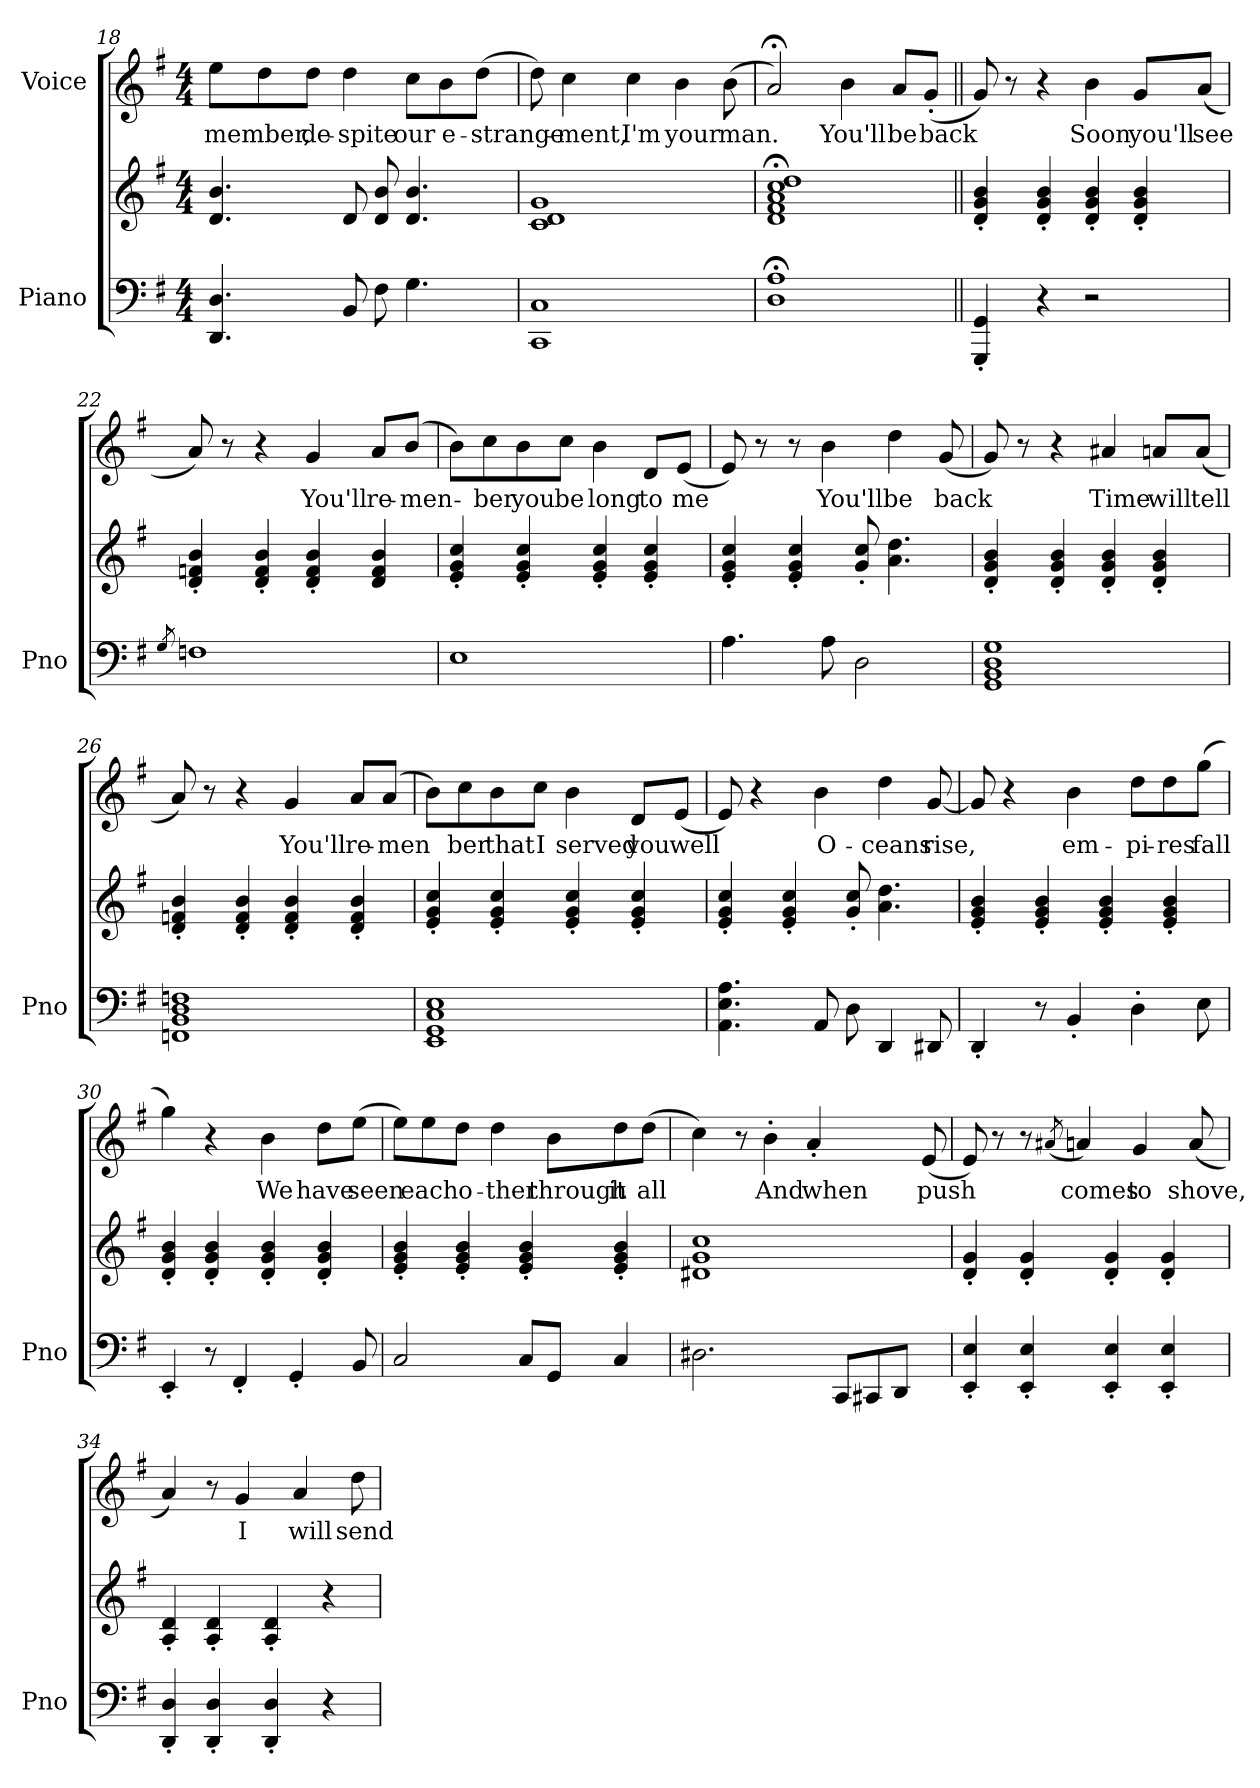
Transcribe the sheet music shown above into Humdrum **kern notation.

**kern	**kern	**kern	**text
*part2	*part2	*part1	*part1
*staff3	*staff2	*staff1	*staff1
*I"Piano	*	*I"Voice	*
*I'Pno	*	*	*
*clefF4	*clefG2	*clefG2	*
*k[f#]	*k[f#]	*k[f#]	*
*M4/4	*M4/4	*M4/4	*
=18	=18	=18	=18
!	!	!	!LO:LY:b
4.DD/ 4.D/	4.d/ 4.b/	8ee\L	-member,
.	.	8dd\	.
!	!	!	!LO:LY:b
.	.	8dd\J	de-
!	!	!	!LO:LY:b
8BB/	8d/	4dd\	-spite
8F#\	8d/ 8b/	.	.
!	!	!	!LO:LY:b
4.G\	4.d/ 4.b/	8cc\L	our
!	!	!	!LO:LY:b
.	.	8b\	e-
!	!	!	!LO:LY:b
.	.	(>8dd\J	-strange-
!!LO:LB:g=z
=19	=19	=19	=19
1CC 1C	1c 1d 1g	8dd\)	.
!	!	!	!LO:LY:b
.	.	4cc\	-ment,
!	!	!	!LO:LY:b
.	.	4cc\	I'm
!	!	!	!LO:LY:b
.	.	4b\	your
!	!	!	!LO:LY:b
.	.	(>8b\	man.
=20	=20	=20	=20
1D;< 1A;<	1d;< 1f#;< 1a;< 1cc;< 1dd;<	2a;</)	.
!	!	!	!LO:LY:b
.	.	4b\	You'll
!	!	!	!LO:LY:b
.	.	8a/L	be
!	!	!	!LO:LY:b
.	.	(<8g'/J	back
=21||	=21||	=21||	=21||
4GGG/' 4GG/'	4d/' 4g/' 4b/'	8g/)	.
.	.	8r	.
4r	4d/' 4g/' 4b/'	4r	.
!	!	!	!LO:LY:b
2r	4d/' 4g/' 4b/'	4b\	Soon
!	!	!	!LO:LY:b
.	4d/' 4g/' 4b/'	8g/L	you'll
!	!	!	!LO:LY:b
.	.	(<8a/J	see
=22	=22	=22	=22
8qG/	.	.	.
1Fn	4d/' 4fn/' 4b/'	8a/)	.
.	.	8r	.
.	4d/' 4f/' 4b/'	4r	.
!	!	!	!LO:LY:b
.	4d/' 4f/' 4b/'	4g/	You'll
!	!	!	!LO:LY:b
.	4d/ 4f/ 4b/	8a/L	re-
!	!	!	!LO:LY:b
.	.	(<8b/J	-men-
!!LO:LB:g=z
=23	=23	=23	=23
1E	4e/' 4g/' 4cc/'	8b\L)	.
!	!	!	!LO:LY:b
.	.	8cc\	-ber
!	!	!	!LO:LY:b
.	4e/' 4g/' 4cc/'	8b\	you
!	!	!	!LO:LY:b
.	.	8cc\J	be
!	!	!	!LO:LY:b
.	4e/' 4g/' 4cc/'	4b\	long
!	!	!	!LO:LY:b
.	4e/' 4g/' 4cc/'	8d/L	to
!	!	!	!LO:LY:b
.	.	(<8e/J	me
=24	=24	=24	=24
4.A\	4e/' 4g/' 4cc/'	8e/)	.
.	.	8r	.
.	4e/' 4g/' 4cc/'	8r	.
!	!	!	!LO:LY:b
8A\	.	4b\	You'll
2D\	8g/' 8cc/'	.	.
!	!	!	!LO:LY:b
.	4.a\ 4.dd\	4dd\	be
!	!	!	!LO:LY:b
.	.	(<8g/	back
=25	=25	=25	=25
1GG 1BB 1D 1G	4d/' 4g/' 4b/'	8g/)	.
.	.	8r	.
.	4d/' 4g/' 4b/'	4r	.
!	!	!	!LO:LY:b
.	4d/' 4g/' 4b/'	4a#X/	Time
!	!	!	!LO:LY:b
.	4d/' 4g/' 4b/'	8an/L	will
!	!	!	!LO:LY:b
.	.	(<8a/J	tell
=26	=26	=26	=26
1FFn 1BB 1D 1Fn	4d/' 4fn/' 4b/'	8a/)	.
.	.	8r	.
.	4d/' 4f/' 4b/'	4r	.
!	!	!	!LO:LY:b
.	4d/' 4f/' 4b/'	4g/	You'll
!	!	!	!LO:LY:b
.	4d/' 4f/' 4b/'	8a/L	re-
!	!	!	!LO:LY:b
.	.	(<8a/J	-men
!!LO:PB:g=z
=27	=27	=27	=27
1EE 1GG 1C 1E	4e/' 4g/' 4cc/'	8b\L)	.
!	!	!	!LO:LY:b
.	.	8cc\	ber
!	!	!	!LO:LY:b
.	4e/' 4g/' 4cc/'	8b\	that
!	!	!	!LO:LY:b
.	.	8cc\J	I
!	!	!	!LO:LY:b
.	4e/' 4g/' 4cc/'	4b\	served
!	!	!	!LO:LY:b
.	4e/' 4g/' 4cc/'	8d/L	you
!	!	!	!LO:LY:b
.	.	(<8e/J	well
=28	=28	=28	=28
4.AA\ 4.E\ 4.A\	4e/' 4g/' 4cc/'	8e/)	.
.	.	4r	.
.	4e/' 4g/' 4cc/'	.	.
!	!	!	!LO:LY:b
8AA/	.	4b\	O-
8D\	8g/' 8cc/'	.	.
!	!	!	!LO:LY:b
4DD/	4.a\ 4.dd\	4dd\	-ceans
!	!	!	!LO:LY:b
8DD#X/	.	[8g/	rise,
=29	=29	=29	=29
4DD'/	4e/' 4g/' 4b/'	8g/]	.
.	.	4r	.
8r	4e/' 4g/' 4b/'	.	.
!	!	!	!LO:LY:b
4BB'/	.	4b\	em-
.	4e/' 4g/' 4b/'	.	.
!	!	!	!LO:LY:b
4D'\	.	8dd\L	-pi-
!	!	!	!LO:LY:b
.	4e/' 4g/' 4b/'	8dd\	-res
!	!	!	!LO:LY:b
8E\	.	(>8gg\J	fall
=30	=30	=30	=30
4EE'/	4d/' 4g/' 4b/'	4gg\)	.
8r	4d/' 4g/' 4b/'	4r	.
4FF#'/	.	.	.
!	!	!	!LO:LY:b
.	4d/' 4g/' 4b/'	4b\	We
4GG'/	.	.	.
!	!	!	!LO:LY:b
.	4d/' 4g/' 4b/'	8dd\L	have
!	!	!	!LO:LY:b
8BB/	.	(>8ee\J	seen
!!LO:LB:g=z
=31	=31	=31	=31
2C/	4e/' 4g/' 4b/'	8ee\L)	.
!	!	!	!LO:LY:b
.	.	8ee\	each
!	!	!	!LO:LY:b
.	4e/' 4g/' 4b/'	8dd\J	o-
!	!	!	!LO:LY:b
.	.	4dd\	-ther
8C/L	4e/' 4g/' 4b/'	.	.
!	!	!	!LO:LY:b
8GG/J	.	8b\L	through
!	!	!	!LO:LY:b
4C/	4e/' 4g/' 4b/'	8dd\	it
!	!	!	!LO:LY:b
.	.	(>8dd\J	all
=32	=32	=32	=32
2.D#X\	1d#X 1g 1cc	4cc\)	.
.	.	8r	.
!	!	!	!LO:LY:b
.	.	4b'\	And
!	!	!	!LO:LY:b
.	.	4a'/	when
8CC/L	.	.	.
8CC#X/	.	8ryy	.
8DD/J	8ryy	8ryy	.
!	!	!	!LO:LY:b
8ryy	8ryy	(<8e/	push
=33	=33	=33	=33
4EE/' 4E/'	4d/' 4g/'	8e/)	.
.	.	8r	.
4EE/' 4E/'	4d/' 4g/'	8r	.
.	.	(<8qa#X/	.
!	!	!	!LO:LY:b
.	.	4an/)	comes
4EE/' 4E/'	4d/' 4g/'	.	.
!	!	!	!LO:LY:b
.	.	4g/	to
4EE/' 4E/'	4d/' 4g/'	.	.
!	!	!	!LO:LY:b
.	.	(<8a/	shove,
!!LO:LB:g=z
=34	=34	=34	=34
4DD/' 4D/'	4A/' 4d/'	4a/)	.
4DD/' 4D/'	4A/' 4d/'	8r	.
!	!	!	!LO:LY:b
.	.	4g/	I
4DD/' 4D/'	4A/' 4d/'	.	.
!	!	!	!LO:LY:b
.	.	4a/	will
4r	4r	.	.
!	!	!	!LO:LY:b
.	.	8dd\	send
=	=	=	=
*-	*-	*-	*-
